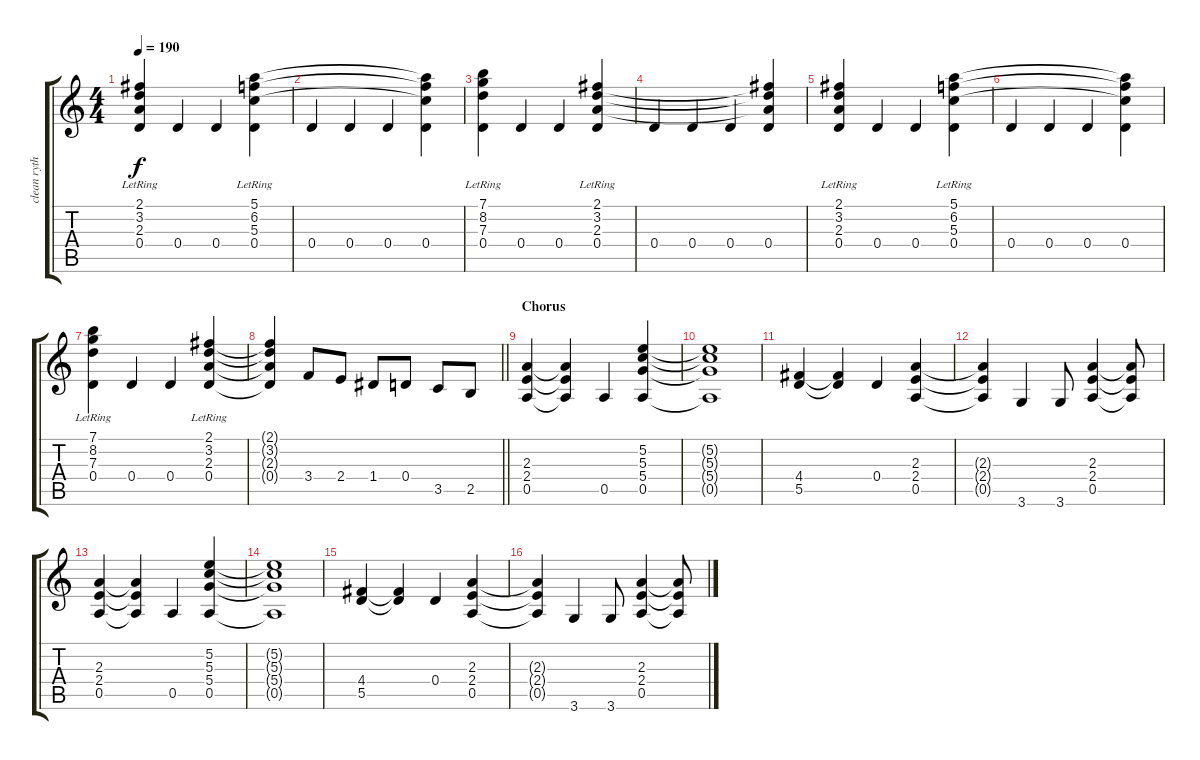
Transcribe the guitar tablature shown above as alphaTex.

\track ("clean rythm" "clean ryth") {instrument electricguitarjazz}
\staff {score tabs}
\tuning (E4 B3 G3 D3 A2 E2) {hide}
\ts (4 4)
\tempo 190
\clef g2
\ks c
(2.1{lr} 3.2{lr} 2.3{lr} 0.4).4{dy f} 0.4.4 0.4.4 (5.1{lr} 6.2{lr} 5.3{lr} 0.4).4 |
0.4.4 0.4.4 0.4.4 (5.1{t} 6.2{t} 5.3{t} 0.4).4 |
(7.1{lr} 8.2{lr} 7.3{lr} 0.4).4 0.4.4 0.4.4 (2.1{lr} 3.2 2.3 0.4).4 |
0.4.4 0.4.4 0.4.4 (2.1{t} 3.2{t} 2.3{t} 0.4).4 |
(2.1{lr} 3.2{lr} 2.3{lr} 0.4).4 0.4.4 0.4.4 (5.1{lr} 6.2{lr} 5.3{lr} 0.4).4 |
0.4.4 0.4.4 0.4.4 (5.1{t} 6.2{t} 5.3{t} 0.4).4 |
(7.1{lr} 8.2{lr} 7.3{lr} 0.4).4 0.4.4 0.4.4 (2.1{lr} 3.2 2.3 0.4).4 |
\barLineRight lightlight
(2.1{t} 3.2{t} 2.3{t} 0.4{t}).4 3.4.8 2.4.8 1.4.8 0.4.8 3.5.8 2.5.8 |
\section ("" "Chorus")
(2.3 2.4 0.5).4 (2.3{t} 2.4{t} 0.5{t}).4 0.5.4 (5.2 5.3 5.4 0.5).4 |
(5.2{t} 5.3{t} 5.4{t} 0.5{t}).1 |
(4.4 5.5).4 (4.4{t} 5.5{t}).4 0.4.4 (2.3 2.4 0.5).4 |
(2.3{t} 2.4{t} 0.5{t}).4 3.6.4 3.6.8 (2.3 2.4 0.5).4 (2.3{t} 2.4{t} 0.5{t}).8 |
(2.3 2.4 0.5).4 (2.3{t} 2.4{t} 0.5{t}).4 0.5.4 (5.2 5.3 5.4 0.5).4 |
(5.2{t} 5.3{t} 5.4{t} 0.5{t}).1 |
(4.4 5.5).4 (4.4{t} 5.5{t}).4 0.4.4 (2.3 2.4 0.5).4 |
(2.3{t} 2.4{t} 0.5{t}).4 3.6.4 3.6.8 (2.3 2.4 0.5).4 (2.3{t} 2.4{t} 0.5{t}).8
